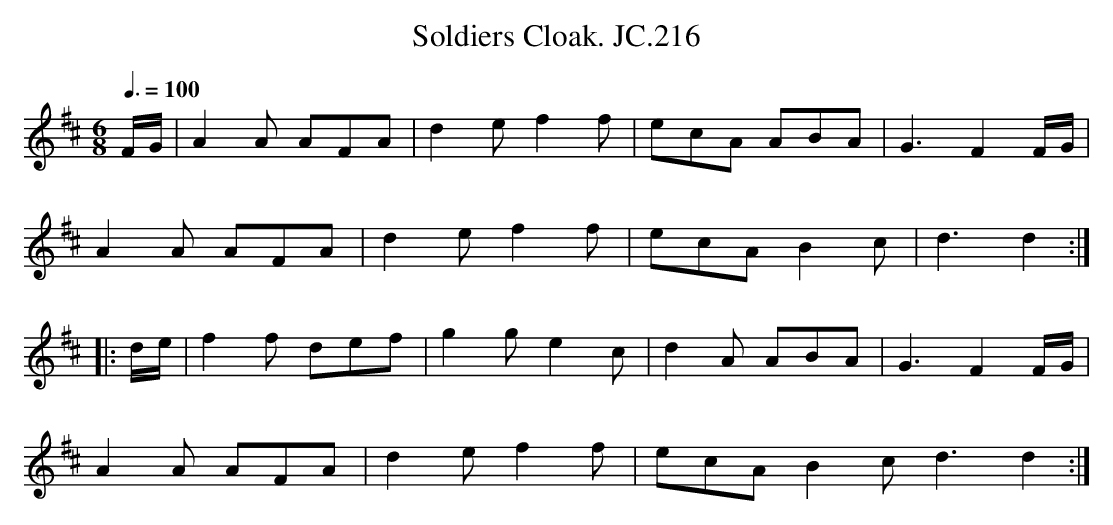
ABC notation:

X:1
T:Soldiers Cloak. JC.216
M:6/8
L:1/8
Q:3/8=100
K:D
F/G/|\\
A2A AFA|d2ef2f|ecA ABA|G3F2F/G/|
A2A AFA|d2ef2f|ecA B2c|d3d2:|
|:d/e/|f2f def|g2ge2c|d2A ABA|G3F2F/G/|
A2A AFA|d2ef2f|ecAB2cd3d2:|
